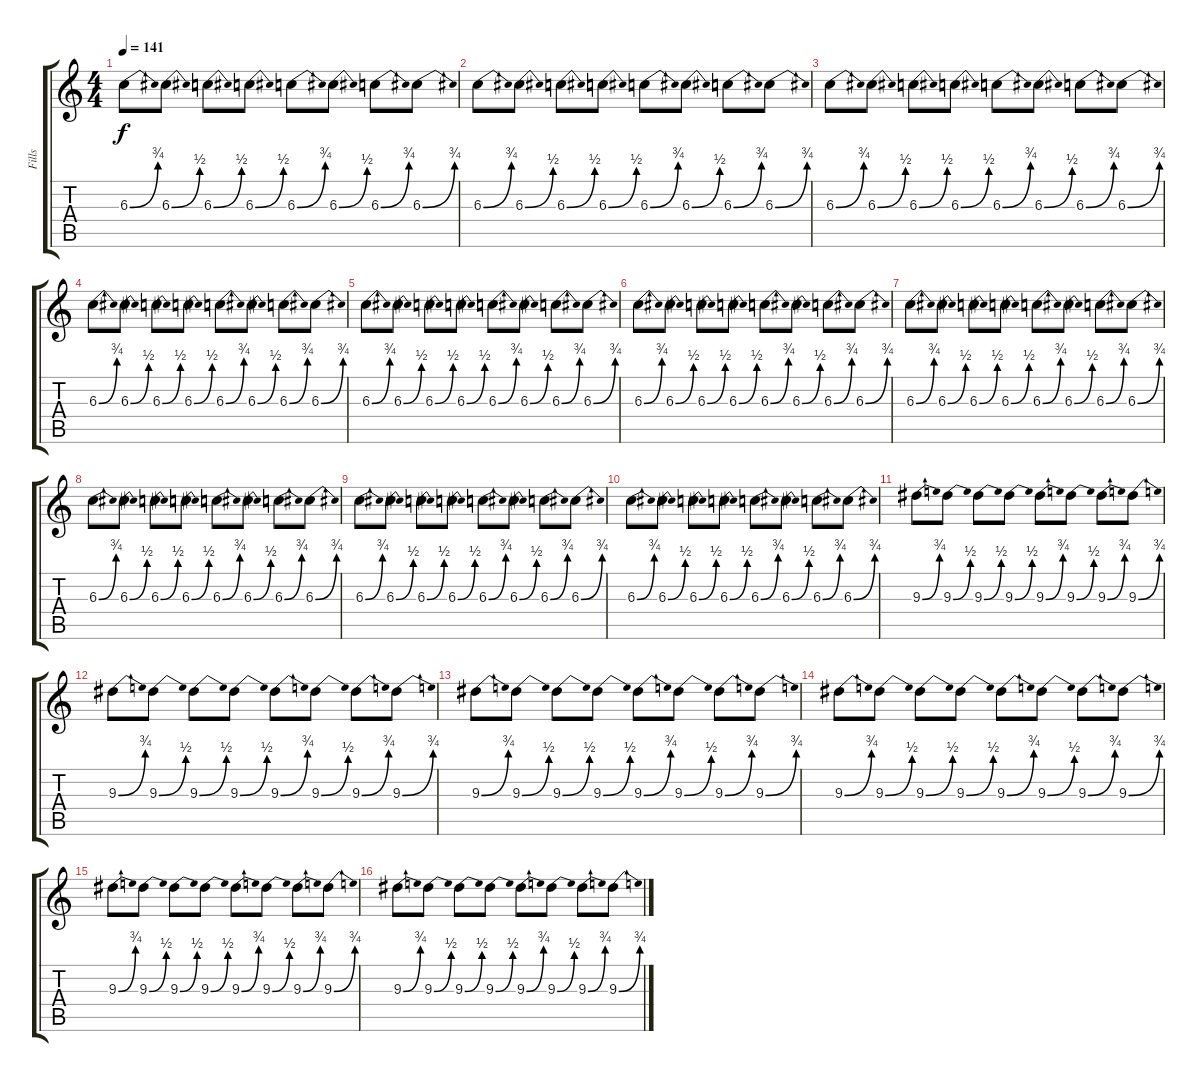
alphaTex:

\track ("Fills" "Fills") {instrument distortionguitar}
\staff {score tabs}
\tuning (Eb4 Bb3 Gb3 Db3 Ab2 Db2) {hide}
\ts (4 4)
\tempo 141
\clef g2
\ks c
6.3{be (bend 0 0 60 3)}.8{dy f} 6.3{be (bend 0 0 60 2)}.8 6.3{be (bend 0 0 60 2)}.8 6.3{be (bend 0 0 60 2)}.8 6.3{be (bend 0 0 60 3)}.8 6.3{be (bend 0 0 60 2)}.8 6.3{be (bend 0 0 60 3)}.8 6.3{be (bend 0 0 60 3)}.8 |
6.3{be (bend 0 0 60 3)}.8 6.3{be (bend 0 0 60 2)}.8 6.3{be (bend 0 0 60 2)}.8 6.3{be (bend 0 0 60 2)}.8 6.3{be (bend 0 0 60 3)}.8 6.3{be (bend 0 0 60 2)}.8 6.3{be (bend 0 0 60 3)}.8 6.3{be (bend 0 0 60 3)}.8 |
6.3{be (bend 0 0 60 3)}.8 6.3{be (bend 0 0 60 2)}.8 6.3{be (bend 0 0 60 2)}.8 6.3{be (bend 0 0 60 2)}.8 6.3{be (bend 0 0 60 3)}.8 6.3{be (bend 0 0 60 2)}.8 6.3{be (bend 0 0 60 3)}.8 6.3{be (bend 0 0 60 3)}.8 |
6.3{be (bend 0 0 60 3)}.8 6.3{be (bend 0 0 60 2)}.8 6.3{be (bend 0 0 60 2)}.8 6.3{be (bend 0 0 60 2)}.8 6.3{be (bend 0 0 60 3)}.8 6.3{be (bend 0 0 60 2)}.8 6.3{be (bend 0 0 60 3)}.8 6.3{be (bend 0 0 60 3)}.8 |
6.3{be (bend 0 0 60 3)}.8 6.3{be (bend 0 0 60 2)}.8 6.3{be (bend 0 0 60 2)}.8 6.3{be (bend 0 0 60 2)}.8 6.3{be (bend 0 0 60 3)}.8 6.3{be (bend 0 0 60 2)}.8 6.3{be (bend 0 0 60 3)}.8 6.3{be (bend 0 0 60 3)}.8 |
6.3{be (bend 0 0 60 3)}.8 6.3{be (bend 0 0 60 2)}.8 6.3{be (bend 0 0 60 2)}.8 6.3{be (bend 0 0 60 2)}.8 6.3{be (bend 0 0 60 3)}.8 6.3{be (bend 0 0 60 2)}.8 6.3{be (bend 0 0 60 3)}.8 6.3{be (bend 0 0 60 3)}.8 |
6.3{be (bend 0 0 60 3)}.8 6.3{be (bend 0 0 60 2)}.8 6.3{be (bend 0 0 60 2)}.8 6.3{be (bend 0 0 60 2)}.8 6.3{be (bend 0 0 60 3)}.8 6.3{be (bend 0 0 60 2)}.8 6.3{be (bend 0 0 60 3)}.8 6.3{be (bend 0 0 60 3)}.8 |
6.3{be (bend 0 0 60 3)}.8 6.3{be (bend 0 0 60 2)}.8 6.3{be (bend 0 0 60 2)}.8 6.3{be (bend 0 0 60 2)}.8 6.3{be (bend 0 0 60 3)}.8 6.3{be (bend 0 0 60 2)}.8 6.3{be (bend 0 0 60 3)}.8 6.3{be (bend 0 0 60 3)}.8 |
6.3{be (bend 0 0 60 3)}.8 6.3{be (bend 0 0 60 2)}.8 6.3{be (bend 0 0 60 2)}.8 6.3{be (bend 0 0 60 2)}.8 6.3{be (bend 0 0 60 3)}.8 6.3{be (bend 0 0 60 2)}.8 6.3{be (bend 0 0 60 3)}.8 6.3{be (bend 0 0 60 3)}.8 |
6.3{be (bend 0 0 60 3)}.8 6.3{be (bend 0 0 60 2)}.8 6.3{be (bend 0 0 60 2)}.8 6.3{be (bend 0 0 60 2)}.8 6.3{be (bend 0 0 60 3)}.8 6.3{be (bend 0 0 60 2)}.8 6.3{be (bend 0 0 60 3)}.8 6.3{be (bend 0 0 60 3)}.8 |
9.3{be (bend 0 0 60 3)}.8 9.3{be (bend 0 0 60 2)}.8 9.3{be (bend 0 0 60 2)}.8 9.3{be (bend 0 0 60 2)}.8 9.3{be (bend 0 0 60 3)}.8 9.3{be (bend 0 0 60 2)}.8 9.3{be (bend 0 0 60 3)}.8 9.3{be (bend 0 0 60 3)}.8 |
9.3{be (bend 0 0 60 3)}.8 9.3{be (bend 0 0 60 2)}.8 9.3{be (bend 0 0 60 2)}.8 9.3{be (bend 0 0 60 2)}.8 9.3{be (bend 0 0 60 3)}.8 9.3{be (bend 0 0 60 2)}.8 9.3{be (bend 0 0 60 3)}.8 9.3{be (bend 0 0 60 3)}.8 |
9.3{be (bend 0 0 60 3)}.8 9.3{be (bend 0 0 60 2)}.8 9.3{be (bend 0 0 60 2)}.8 9.3{be (bend 0 0 60 2)}.8 9.3{be (bend 0 0 60 3)}.8 9.3{be (bend 0 0 60 2)}.8 9.3{be (bend 0 0 60 3)}.8 9.3{be (bend 0 0 60 3)}.8 |
9.3{be (bend 0 0 60 3)}.8 9.3{be (bend 0 0 60 2)}.8 9.3{be (bend 0 0 60 2)}.8 9.3{be (bend 0 0 60 2)}.8 9.3{be (bend 0 0 60 3)}.8 9.3{be (bend 0 0 60 2)}.8 9.3{be (bend 0 0 60 3)}.8 9.3{be (bend 0 0 60 3)}.8 |
9.3{be (bend 0 0 60 3)}.8 9.3{be (bend 0 0 60 2)}.8 9.3{be (bend 0 0 60 2)}.8 9.3{be (bend 0 0 60 2)}.8 9.3{be (bend 0 0 60 3)}.8 9.3{be (bend 0 0 60 2)}.8 9.3{be (bend 0 0 60 3)}.8 9.3{be (bend 0 0 60 3)}.8 |
9.3{be (bend 0 0 60 3)}.8 9.3{be (bend 0 0 60 2)}.8 9.3{be (bend 0 0 60 2)}.8 9.3{be (bend 0 0 60 2)}.8 9.3{be (bend 0 0 60 3)}.8 9.3{be (bend 0 0 60 2)}.8 9.3{be (bend 0 0 60 3)}.8 9.3{be (bend 0 0 60 3)}.8
